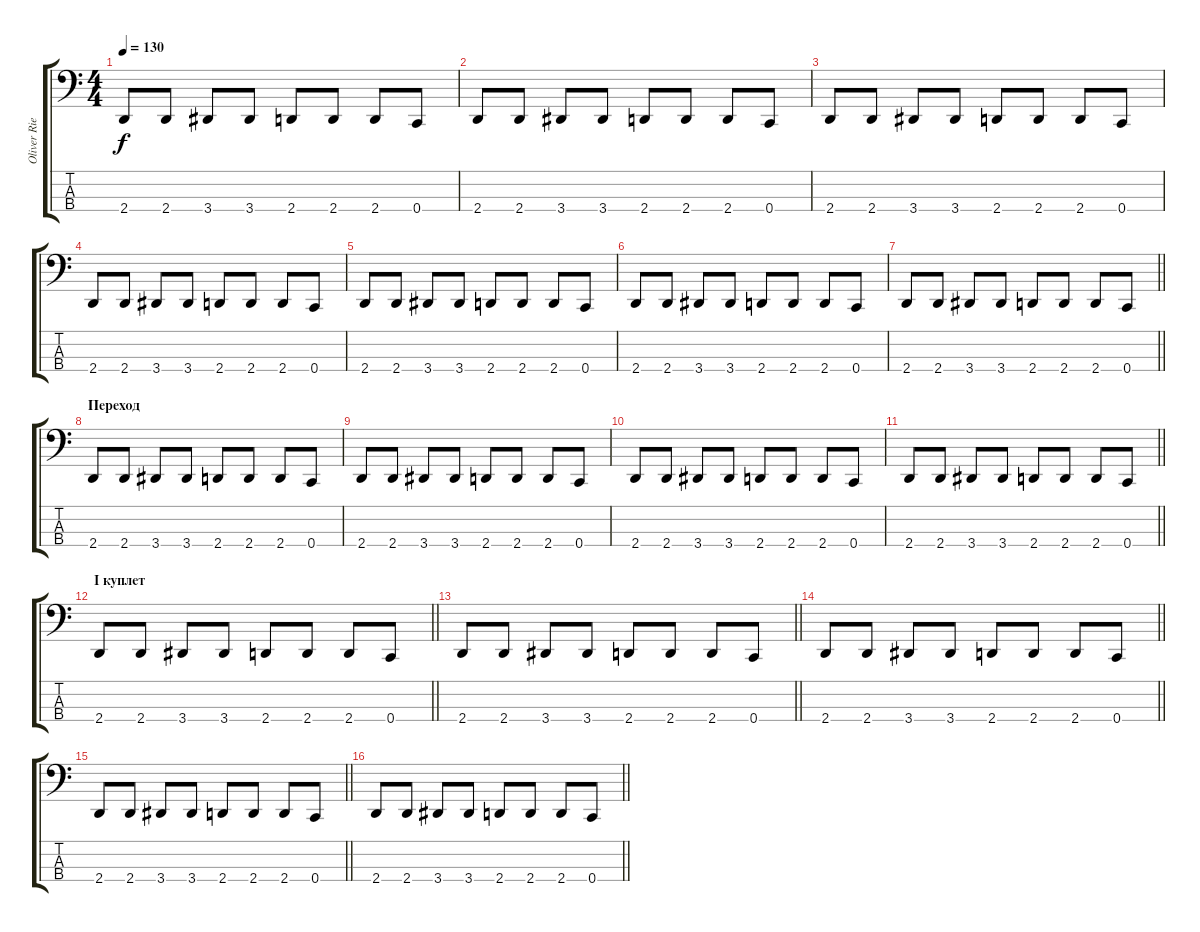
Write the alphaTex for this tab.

\track ("Oliver Riedel" "Oliver Rie") {instrument electricbassfinger}
\staff {score tabs}
\tuning (G2 C2 G1 C1) {hide}
\ts (4 4)
\tempo 130
\clef f4
\ks c
2.4.8{dy f} 2.4.8 3.4.8 3.4.8 2.4.8 2.4.8 2.4.8 0.4.8 |
2.4.8 2.4.8 3.4.8 3.4.8 2.4.8 2.4.8 2.4.8 0.4.8 |
2.4.8 2.4.8 3.4.8 3.4.8 2.4.8 2.4.8 2.4.8 0.4.8 |
2.4.8 2.4.8 3.4.8 3.4.8 2.4.8 2.4.8 2.4.8 0.4.8 |
2.4.8 2.4.8 3.4.8 3.4.8 2.4.8 2.4.8 2.4.8 0.4.8 |
2.4.8 2.4.8 3.4.8 3.4.8 2.4.8 2.4.8 2.4.8 0.4.8 |
\barLineRight lightlight
2.4.8 2.4.8 3.4.8 3.4.8 2.4.8 2.4.8 2.4.8 0.4.8 |
\section ("" "Переход")
2.4.8 2.4.8 3.4.8 3.4.8 2.4.8 2.4.8 2.4.8 0.4.8 |
2.4.8 2.4.8 3.4.8 3.4.8 2.4.8 2.4.8 2.4.8 0.4.8 |
2.4.8 2.4.8 3.4.8 3.4.8 2.4.8 2.4.8 2.4.8 0.4.8 |
\barLineRight lightlight
2.4.8 2.4.8 3.4.8 3.4.8 2.4.8 2.4.8 2.4.8 0.4.8 |
\section ("" "I куплет")
\barLineRight lightlight
2.4.8 2.4.8 3.4.8 3.4.8 2.4.8 2.4.8 2.4.8 0.4.8 |
\barLineRight lightlight
2.4.8 2.4.8 3.4.8 3.4.8 2.4.8 2.4.8 2.4.8 0.4.8 |
\barLineRight lightlight
2.4.8 2.4.8 3.4.8 3.4.8 2.4.8 2.4.8 2.4.8 0.4.8 |
\barLineRight lightlight
2.4.8 2.4.8 3.4.8 3.4.8 2.4.8 2.4.8 2.4.8 0.4.8 |
\barLineRight lightlight
2.4.8 2.4.8 3.4.8 3.4.8 2.4.8 2.4.8 2.4.8 0.4.8
